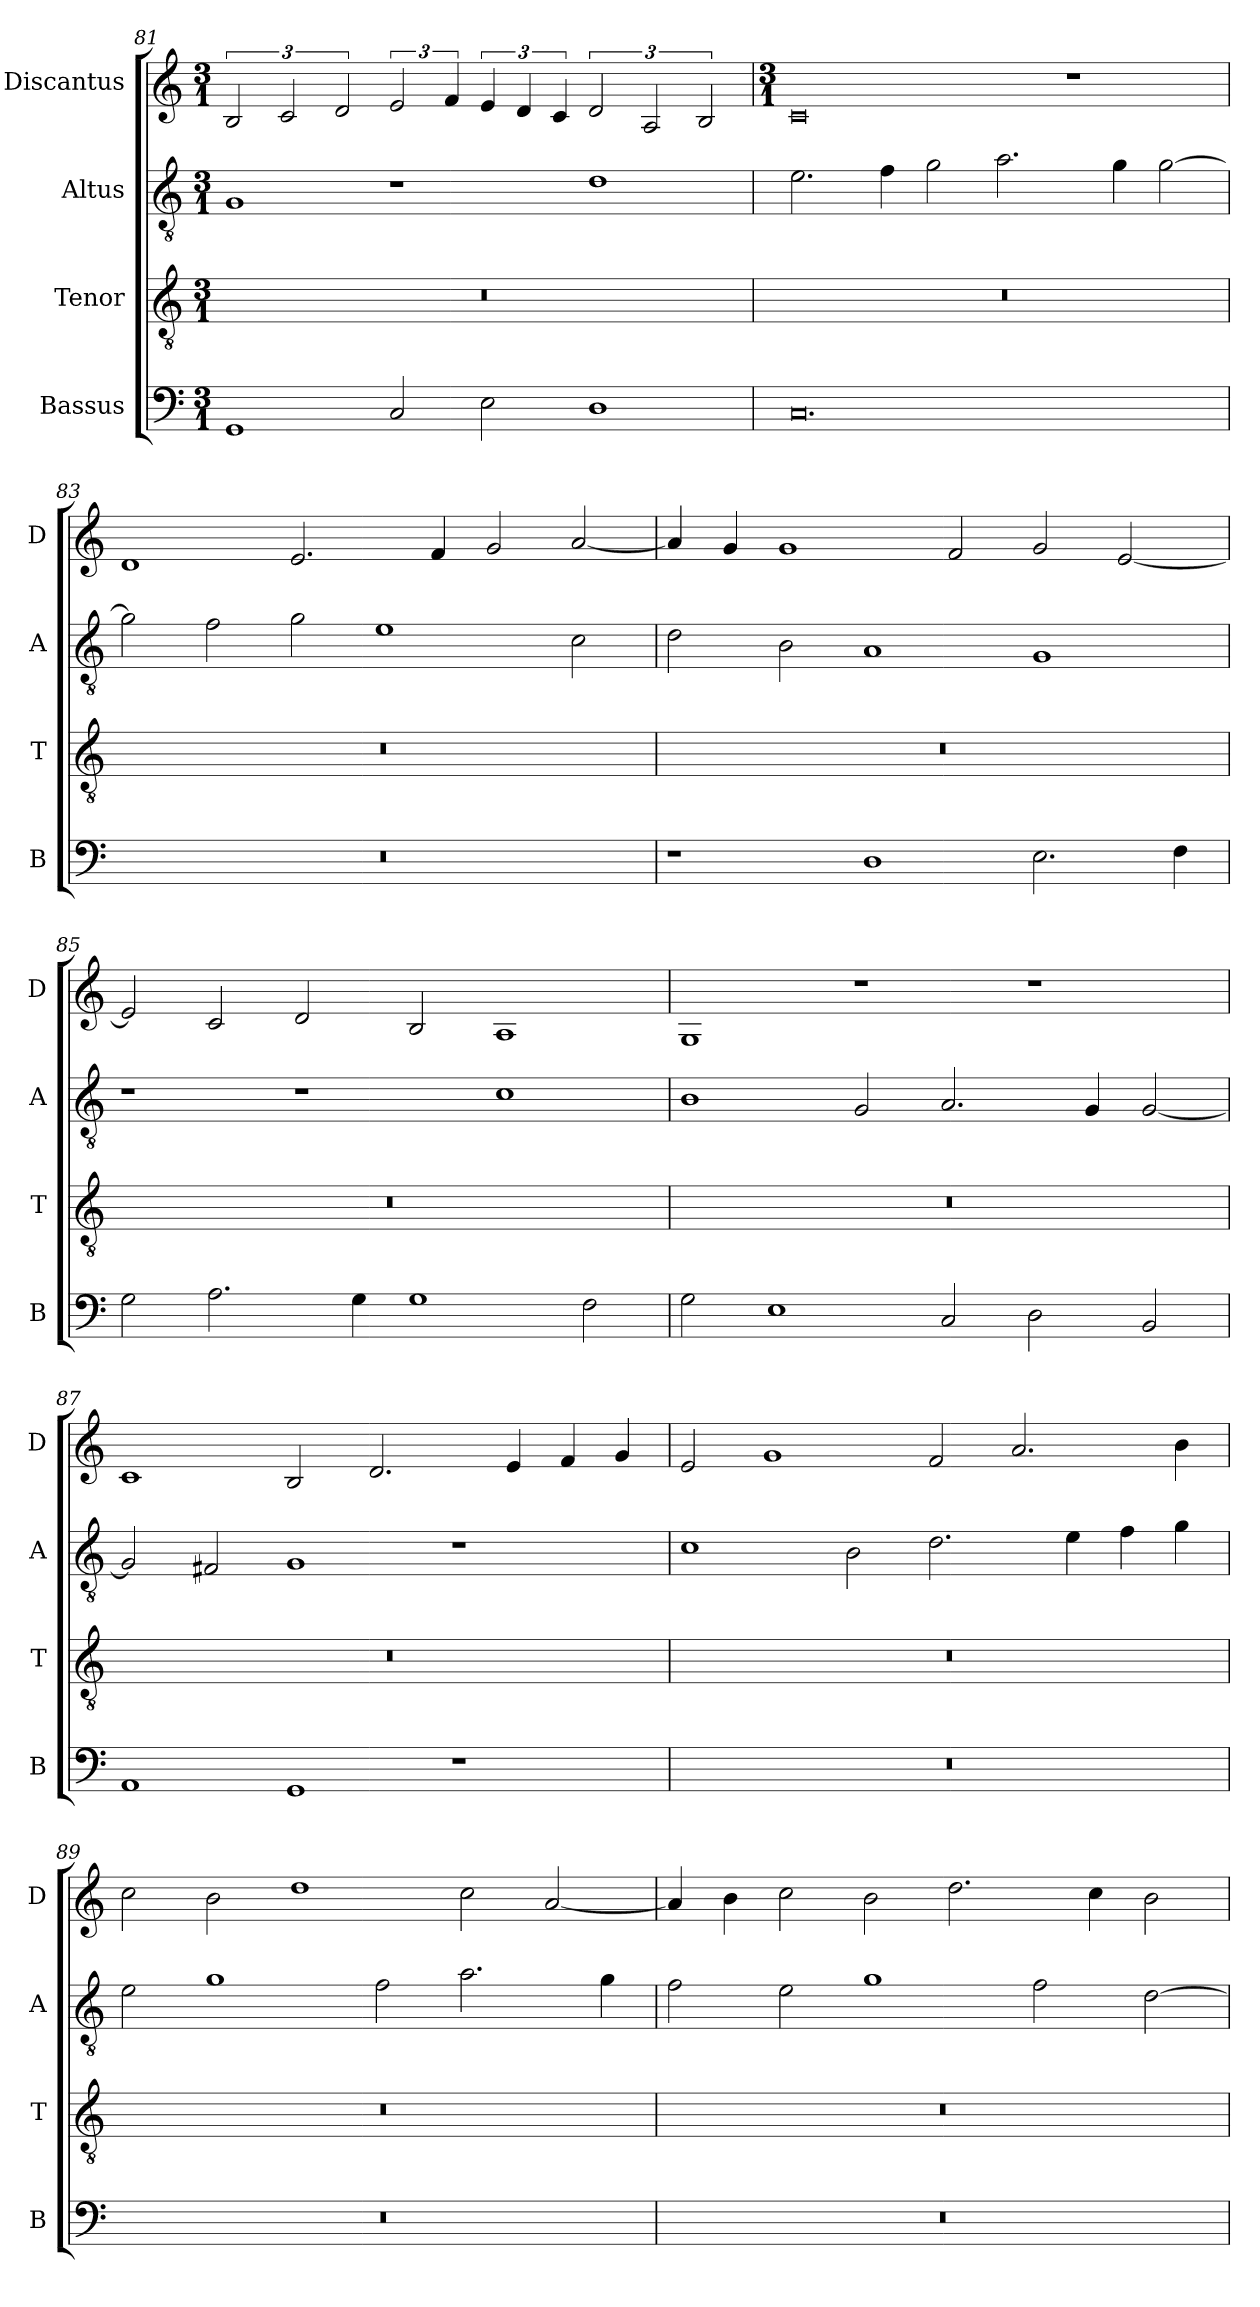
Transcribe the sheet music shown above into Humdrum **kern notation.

**kern	**kern	**kern	**kern
*part4	*part3	*part2	*part1
*staff4	*staff3	*staff2	*staff1
*I"Bassus	*I"Tenor	*I"Altus	*I"Discantus
*I'B	*I'T	*I'A	*I'D
*clefF4	*clefGv2	*clefGv2	*clefG2
*k[]	*k[]	*k[]	*k[]
*M3/1	*M3/1	*M3/1	*M3/1
=81	=81	=81	=81
1GG	0.r	1G	3B
.	.	.	3c
.	.	.	3d
2C	.	1r	3e
.	.	.	6f
2E	.	.	6e
.	.	.	6d
.	.	.	6c
1D	.	1d	3d
.	.	.	3A
.	.	.	3B
=82	=82	=82	=82
*	*	*	*M3/1
0.C	0.r	2.e	0c
.	.	4f	.
.	.	2g	.
.	.	2.a	.
.	.	.	1r
.	.	4g	.
.	.	[2g	.
=83	=83	=83	=83
0.r	0.r	2g]	1d
.	.	2f	.
.	.	2g	2.e
.	.	1e	.
.	.	.	4f
.	.	.	2g
.	.	2c	[2a
=84	=84	=84	=84
1r	0.r	2d	4a]
.	.	.	4g
.	.	2B	1g
1D	.	1A	.
.	.	.	2f
2.E	.	1G	2g
.	.	.	[2e
4F	.	.	.
=85	=85	=85	=85
2G	0.r	1r	2e]
2.A	.	.	2c
.	.	1r	2d
4G	.	.	.
1G	.	.	2B
.	.	1c	1A
2F	.	.	.
=86	=86	=86	=86
2G	0.r	1B	1G
1E	.	.	.
.	.	2G	1r
2C	.	2.A	.
2D	.	.	1r
.	.	4G	.
2BB	.	[2G	.
=87	=87	=87	=87
1AA	0.r	2G]	1c
.	.	2F#X	.
1GG	.	1G	2B
.	.	.	2.d
1r	.	1r	.
.	.	.	4e
.	.	.	4f
.	.	.	4g
=88	=88	=88	=88
0.r	0.r	1c	2e
.	.	.	1g
.	.	2B	.
.	.	2.d	2f
.	.	.	2.a
.	.	4e	.
.	.	4f	.
.	.	4g	4b
=89	=89	=89	=89
0.r	0.r	2e	2cc
.	.	1g	2b
.	.	.	1dd
.	.	2f	.
.	.	2.a	2cc
.	.	.	[2a
.	.	4g	.
=90	=90	=90	=90
0.r	0.r	2f	4a]
.	.	.	4b
.	.	2e	2cc
.	.	1g	2b
.	.	.	2.dd
.	.	2f	.
.	.	.	4cc
.	.	[2d	2b
=	=	=	=
*-	*-	*-	*-
